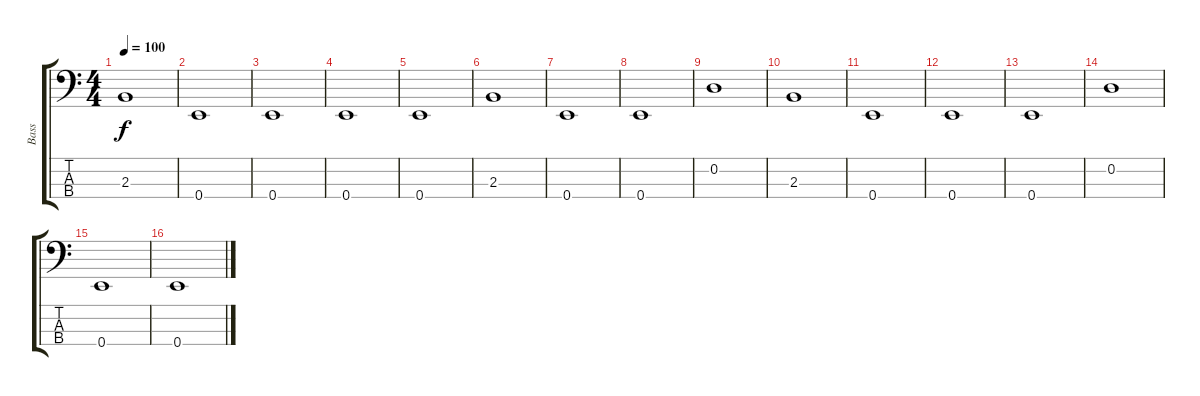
\track ("Bass" "Bass") {instrument acousticbass}
\staff {score tabs}
\tuning (G2 D2 A1 E1) {hide}
\ts (4 4)
\tempo 100
\clef f4
\ks c
2.3.1{dy f} |
0.4.1 |
0.4.1 |
0.4.1 |
0.4.1 |
2.3.1 |
0.4.1 |
0.4.1 |
0.2.1 |
2.3.1 |
0.4.1 |
0.4.1 |
0.4.1 |
0.2.1 |
0.4.1 |
0.4.1
